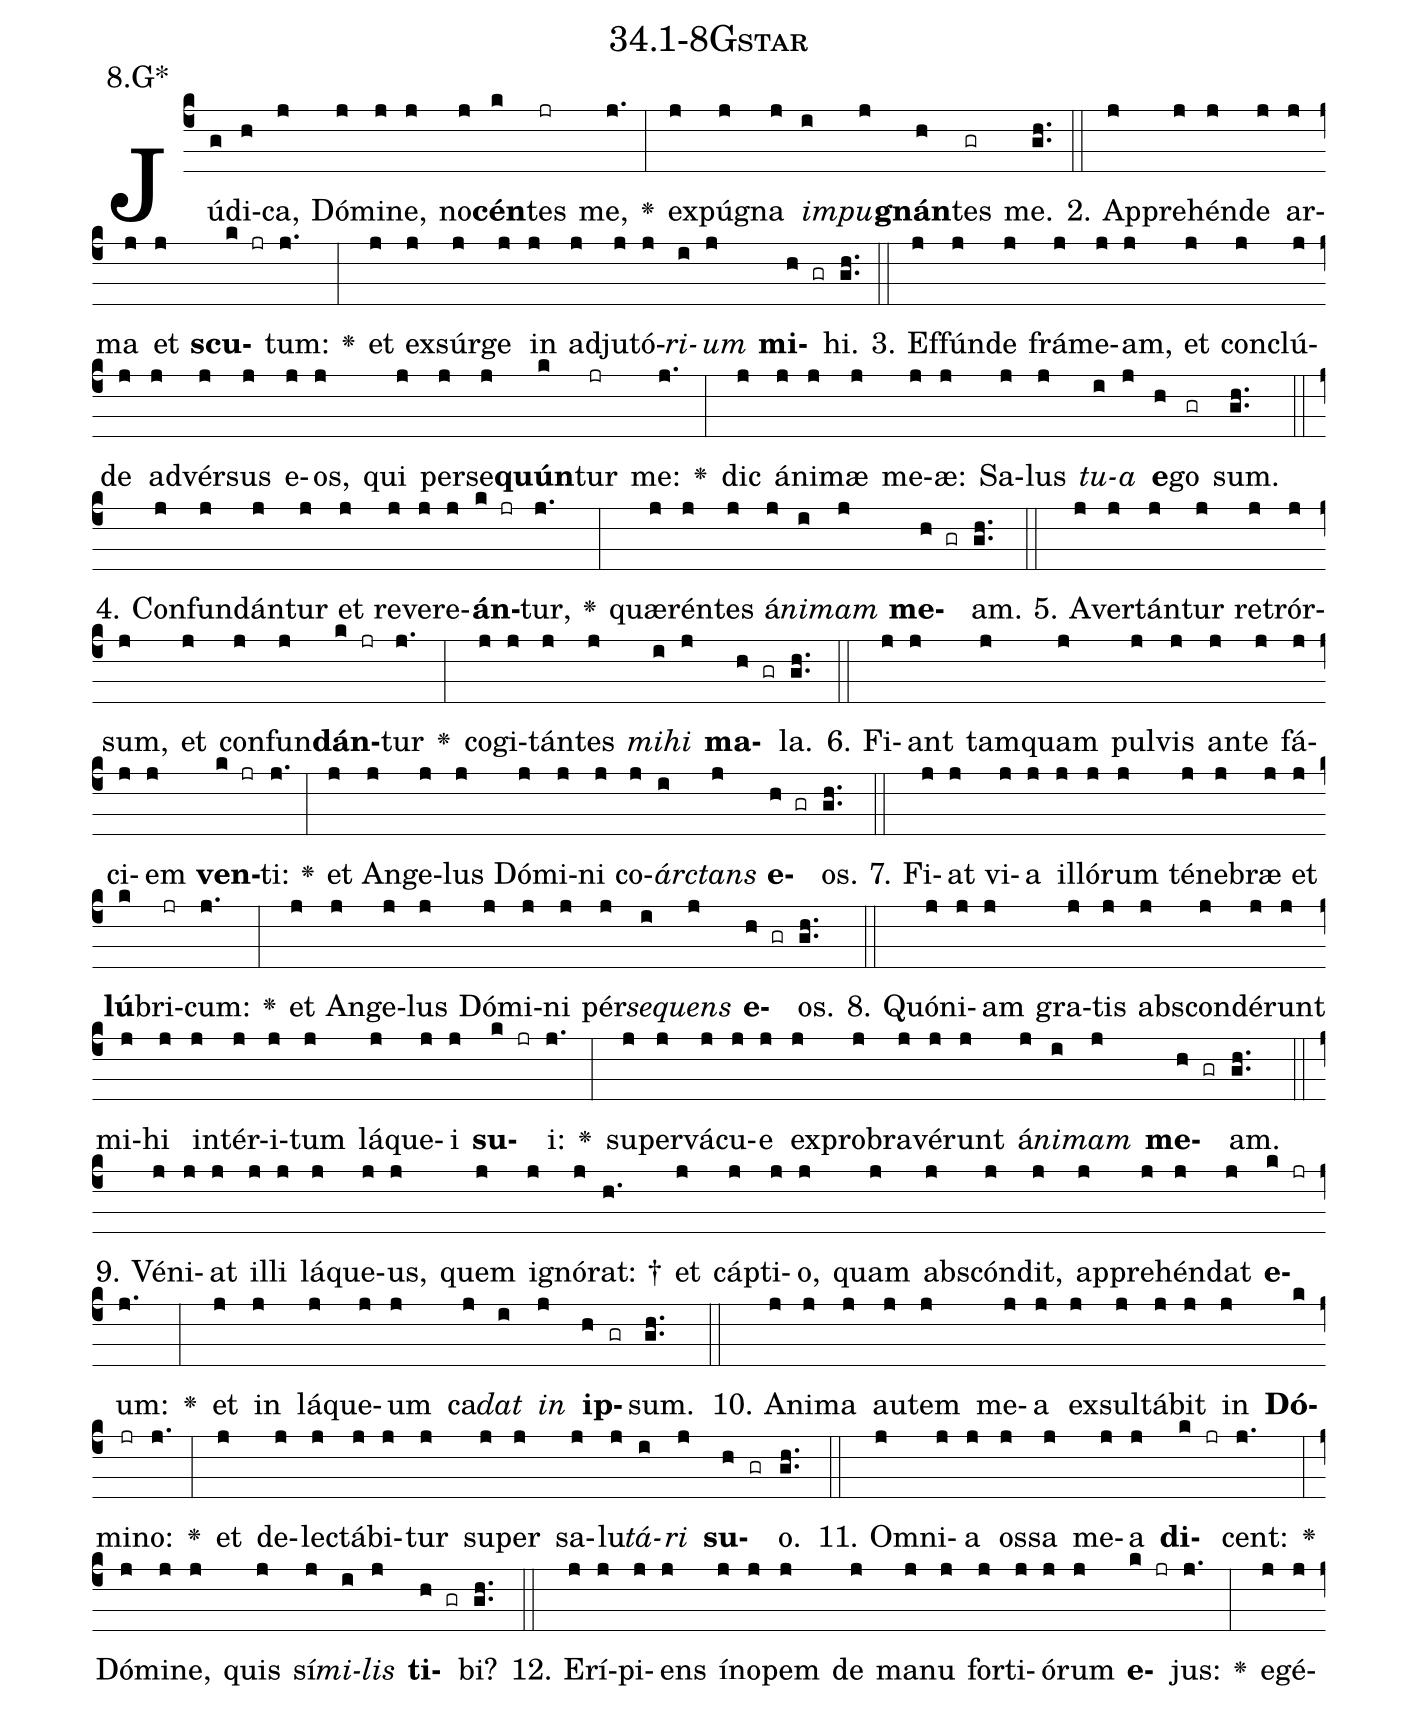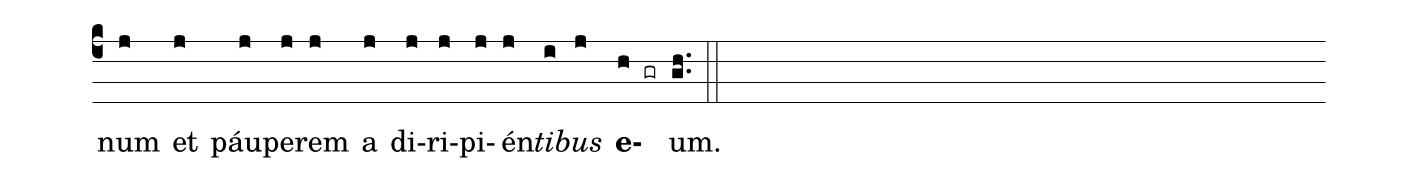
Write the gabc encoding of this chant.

name: 34.1-8Gstar;
annotation: 8.G*;
%%
(c4)Jú(g)di(h)ca,(j) Dó(j)mi(j)ne,(j) no(j)<b>cén</b>(k)tes(jr) me,(j.) <v>\greheightstar</v>(:) ex(j)pú(j)gna(j) <i>im</i>(i)<i>pu</i>(j)<b>gnán</b>(h)tes(gr) me.(gh..) (::)
2. Ap(j)pre(j)hén(j)de(j) ar(j)ma(j) et(j) <b>scu</b>(k jr)tum:(j.) <v>\greheightstar</v>(:) et(j) ex(j)súr(j)ge(j) in(j) ad(j)ju(j)tó(j)<i>ri</i>(i)<i>um</i>(j) <b>mi</b>(h gr)hi.(gh..) (::)
3. Ef(j)fún(j)de(j) frá(j)me(j)am,(j) et(j) con(j)clú(j)de(j) ad(j)vér(j)sus(j) e(j)os,(j) qui(j) per(j)se(j)<b>quún</b>(k)tur(jr) me:(j.) <v>\greheightstar</v>(:) dic(j) á(j)ni(j)mæ(j) me(j)æ:(j) Sa(j)lus(j) <i>tu</i>(i)<i>a</i>(j) <b>e</b>(h)go(gr) sum.(gh..) (::)
4. Con(j)fun(j)dán(j)tur(j) et(j) re(j)ve(j)re(j)<b>án</b>(k jr)tur,(j.) <v>\greheightstar</v>(:) quæ(j)rén(j)tes(j) á(j)<i>ni</i>(i)<i>mam</i>(j) <b>me</b>(h gr)am.(gh..) (::)
5. A(j)ver(j)tán(j)tur(j) re(j)trór(j)sum,(j) et(j) con(j)fun(j)<b>dán</b>(k jr)tur(j.) <v>\greheightstar</v>(:) co(j)gi(j)tán(j)tes(j) <i>mi</i>(i)<i>hi</i>(j) <b>ma</b>(h gr)la.(gh..) (::)
6. Fi(j)ant(j) tam(j)quam(j) pul(j)vis(j) an(j)te(j) fá(j)ci(j)em(j) <b>ven</b>(k jr)ti:(j.) <v>\greheightstar</v>(:) et(j) An(j)ge(j)lus(j) Dó(j)mi(j)ni(j) co(j)<i>árc</i>(i)<i>tans</i>(j) <b>e</b>(h gr)os.(gh..) (::)
7. Fi(j)at(j) vi(j)a(j) il(j)ló(j)rum(j) té(j)ne(j)bræ(j) et(j) <b>lú</b>(k)bri(jr)cum:(j.) <v>\greheightstar</v>(:) et(j) An(j)ge(j)lus(j) Dó(j)mi(j)ni(j) pér(j)<i>se</i>(i)<i>quens</i>(j) <b>e</b>(h gr)os.(gh..) (::)
8. Quón(j)i(j)am(j) gra(j)tis(j) abs(j)con(j)dé(j)runt(j) mi(j)hi(j) in(j)tér(j)i(j)tum(j) lá(j)que(j)i(j) <b>su</b>(k jr)i:(j.) <v>\greheightstar</v>(:) su(j)per(j)vá(j)cu(j)e(j) ex(j)pro(j)bra(j)vé(j)runt(j) á(j)<i>ni</i>(i)<i>mam</i>(j) <b>me</b>(h gr)am.(gh..) (::)
9. Vé(j)ni(j)at(j) il(j)li(j) lá(j)que(j)us,(j) quem(j) i(j)gnó(j)rat: †(h.) et(j) cáp(j)ti(j)o,(j) quam(j) abs(j)cón(j)dit,(j) ap(j)pre(j)hén(j)dat(j) <b>e</b>(k jr)um:(j.) <v>\greheightstar</v>(:) et(j) in(j) lá(j)que(j)um(j) ca(j)<i>dat</i>(i) <i>in</i>(j) <b>ip</b>(h gr)sum.(gh..) (::)
10. A(j)ni(j)ma(j) au(j)tem(j) me(j)a(j) ex(j)sul(j)tá(j)bit(j) in(j) <b>Dó</b>(k)mi(jr)no:(j.) <v>\greheightstar</v>(:) et(j) de(j)lec(j)tá(j)bi(j)tur(j) su(j)per(j) sa(j)lu(j)<i>tá</i>(i)<i>ri</i>(j) <b>su</b>(h gr)o.(gh..) (::)
11. Om(j)ni(j)a(j) os(j)sa(j) me(j)a(j) <b>di</b>(k jr)cent:(j.) <v>\greheightstar</v>(:) Dó(j)mi(j)ne,(j) quis(j) sí(j)<i>mi</i>(i)<i>lis</i>(j) <b>ti</b>(h gr)bi?(gh..) (::)
12. E(j)rí(j)pi(j)ens(j) ín(j)o(j)pem(j) de(j) ma(j)nu(j) for(j)ti(j)ó(j)rum(j) <b>e</b>(k jr)jus:(j.) <v>\greheightstar</v>(:) e(j)gé(j)num(j) et(j) páu(j)pe(j)rem(j) a(j) di(j)ri(j)pi(j)én(j)<i>ti</i>(i)<i>bus</i>(j) <b>e</b>(h gr)um.(gh..) (::)
